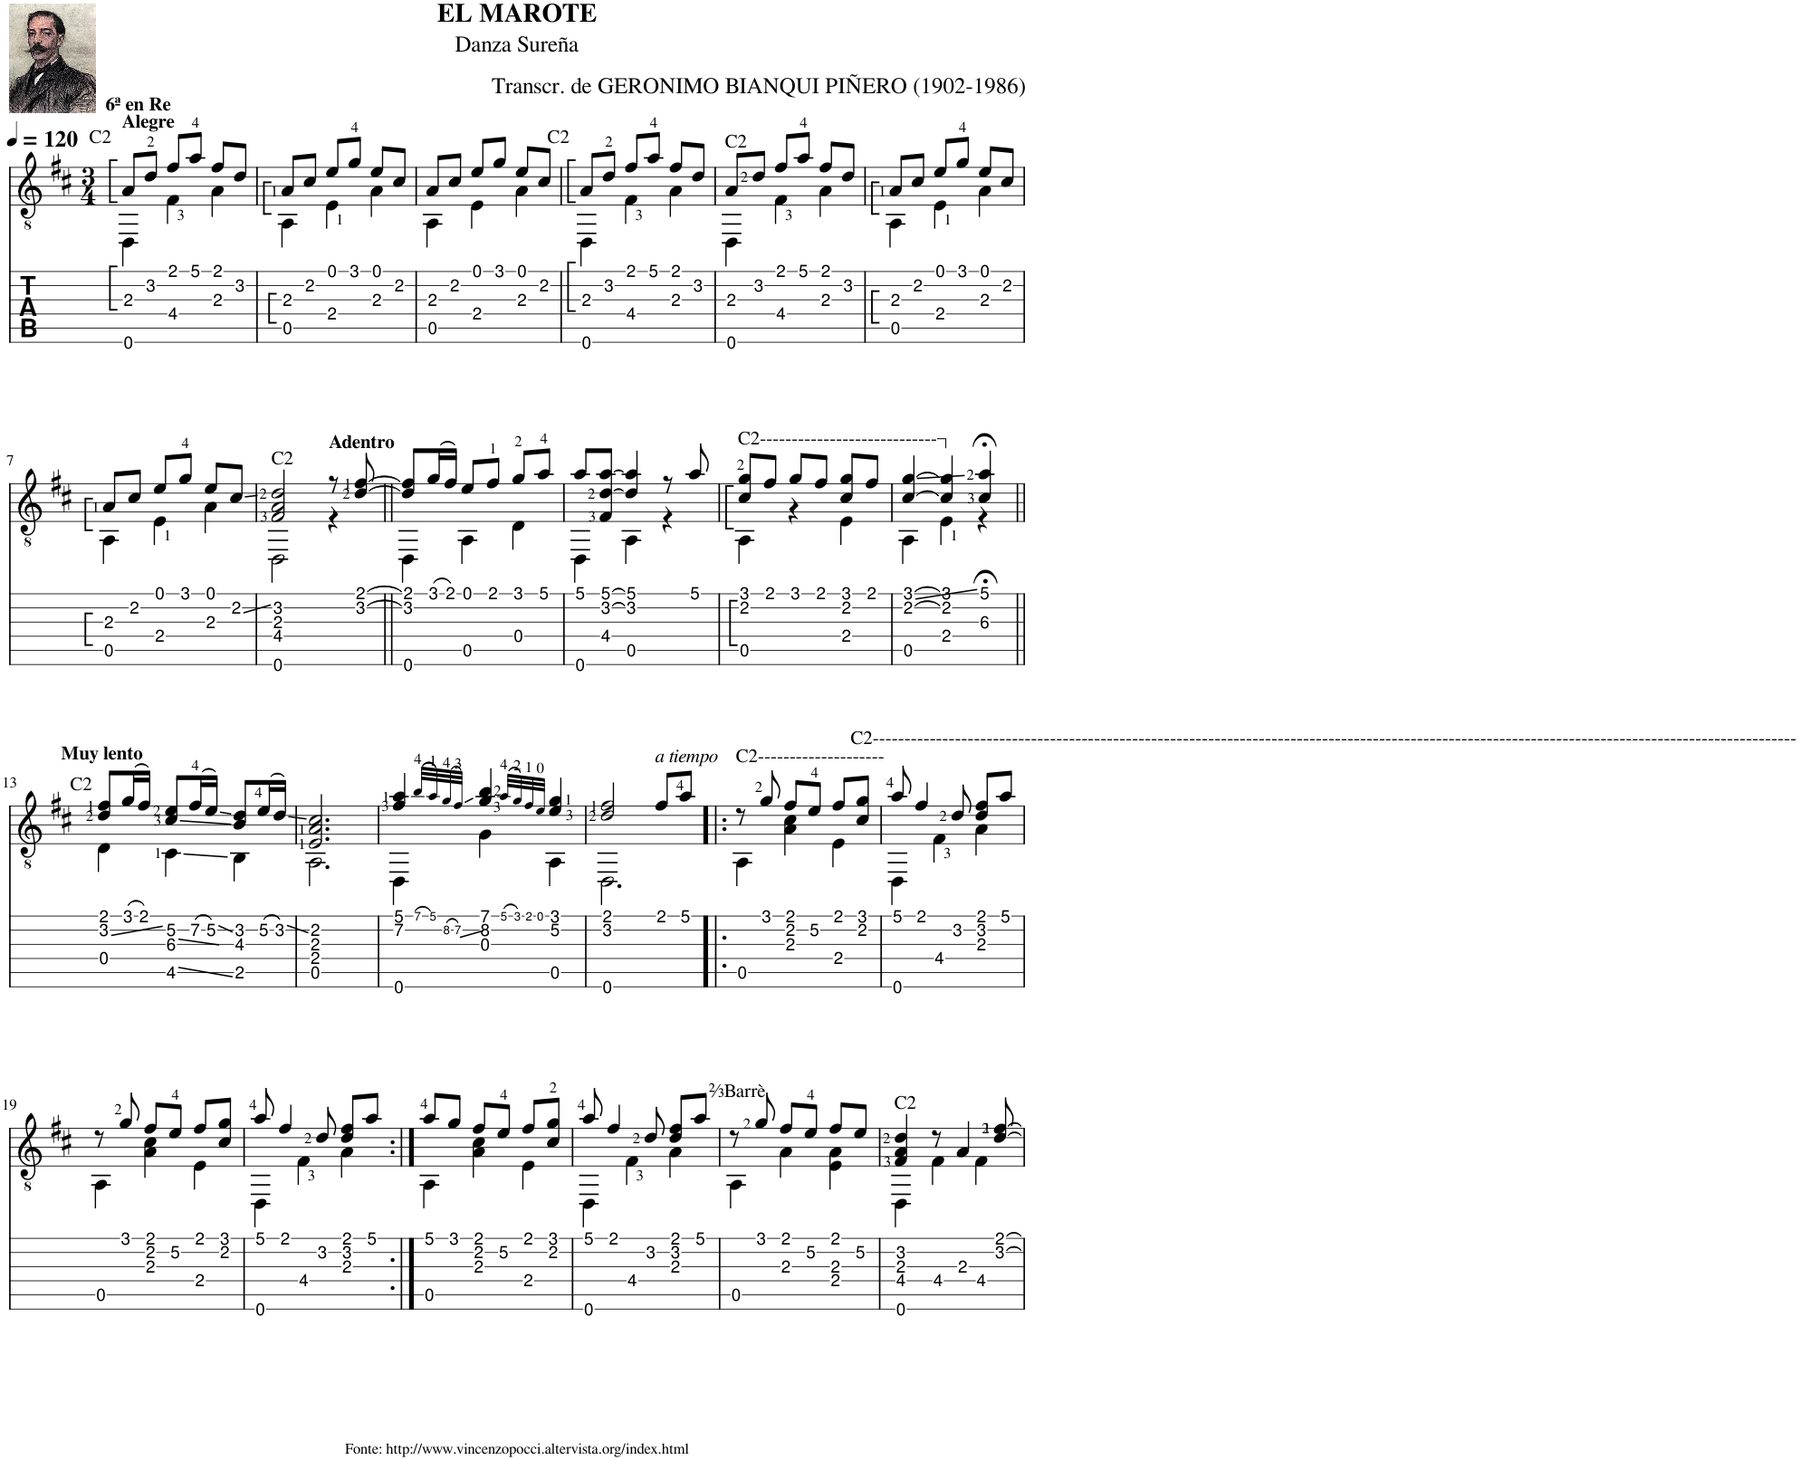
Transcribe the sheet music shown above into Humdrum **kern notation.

**kern	**kern
*part1	*part1
*staff2	*staff1
*I"Guitar	*
*I'Guit.	*
*stria6	*
*	*clefGv2
*k[f#c#]	*k[f#c#]
*M3/4	*M3/4
*MM120	*MM120
=1	=1
*^	*^
!	!	!LO:TX:a:B:t=Alegre	!
!	!	!LO:TX:a:B:t=6ª en Re	!
!	!	!LO:TX:a:t=C2	!
8AL	4DD	8A/L	4DD\
8dJ	.	8d/J	.
8f#L	4F#	8f#/L	4F#\
8aJ	.	8a/J	.
8f#L	4A	8f#/L	4A\
8dJ	.	8d/J	.
=2	=2	=2	=2
8AL	4AA	8A/L	4AA\
8c#J	.	8c#/J	.
8eL	4E	8e/L	4E\
8gJ	.	8g/J	.
8eL	4A	8e/L	4A\
8c#J	.	8c#/J	.
=3	=3	=3	=3
8AL	4AA	8A/L	4AA\
8c#J	.	8c#/J	.
8eL	4E	8e/L	4E\
8gJ	.	8g/J	.
8eL	4A	8e/L	4A\
8c#J	.	8c#/J	.
=4	=4	=4	=4
!	!	!LO:TX:a:t=C2	!
8AL	4DD	8A/L	4DD\
8dJ	.	8d/J	.
8f#L	4F#	8f#/L	4F#\
8aJ	.	8a/J	.
8f#L	4A	8f#/L	4A\
8dJ	.	8d/J	.
=5	=5	=5	=5
!	!	!LO:TX:a:t=C2	!
8AL	4DD	8A/L	4DD\
8dJ	.	8d/J	.
8f#L	4F#	8f#/L	4F#\
8aJ	.	8a/J	.
8f#L	4A	8f#/L	4A\
8dJ	.	8d/J	.
=6	=6	=6	=6
8AL	4AA	8A/L	4AA\
8c#J	.	8c#/J	.
8eL	4E	8e/L	4E\
8gJ	.	8g/J	.
8eL	4A	8e/L	4A\
8c#J	.	8c#/J	.
!!LO:LB:g=z	!!
=7	=7	=7	=7
8AL	4AA	8A/L	4AA\
8c#J	.	8c#/J	.
8eL	4E	8e/L	4E\
8gJ	.	8g/J	.
8eL	4A	8e/L	4A\
8c#J	.	8c#/J	.
=8	=8	=8	=8
!	!	!LO:TX:a:t=C2	!
2F# 2A 2d	2DD	2F#/ 2A/ 2d/	2DD\
!	!	!LO:TX:a:B:t=Adentro	!
8r	4r	8r	4r
[8d [8f#	.	[8d/ [8f#/	.
=9||	=9||	=9||	=9||
8d]\ 8f#]\L	4DD	8d/] 8f#/]L	4DD\
16gL	.	(16g/L	.
16f#JJ	.	16f#/JJ)	.
8eL	4AA	8e/L	4AA\
8f#J	.	8f#/J	.
8gL	4D	8g/L	4D\
8aJ	.	8a/J	.
=10	=10	=10	=10
8aL	4DD	8a/L	4DD\
8F#\ [8d\ [8a\J	.	8F#/ [8d/ [8a/J	.
4d] 4a]	4AA	4d/] 4a/]	4AA\
8r	4r	8r	4r
8a	.	8a/	.
=11	=11	=11	=11
!	!	!LO:TX:a:t=C2----------------------------┐	!
8c#\ 8g\L	4AA	8c#/ 8g/L	4AA\
8f#J	.	8f#/J	.
8gL	4r	8g/L	4r
8f#J	.	8f#/J	.
8c#\ 8g\L	4E	8c#/ 8g/L	4E\
8f#J	.	8f#/J	.
=12	=12	=12	=12
[4c# [4g	4AA	[4c#/ [4g/	4AA\
4c#] 4g]	4E	4c#/] 4g/]	4E\
4c#;< 4a;<	4r	4c#/;< 4a/;<	4r
!!LO:LB:g=z	!!
=13||	=13||	=13||	=13||
!	!	!LO:TX:a:B:t=Muy lento	!
!	!	!LO:TX:a:t=C2	!
8d\ 8f#\L	4D	8d/ 8f#/L	4D\
16gL	.	(16g/L	.
16f#JJ	.	16f#/JJ)	.
8c#\ 8e\L	4C#	8c#/ 8e/L	4C#\
16f#L	.	(16f#/L	.
16eJJ	.	16e/JJ)	.
8B\ 8d\L	4BB	8B/ 8d/L	4BB\
16eL	.	(16e/L	.
16dJJ	.	16d/JJ)	.
=14	=14	=14	=14
2.E 2.A 2.c#	2.AA	2.E/ 2.A/ 2.c#/	2.AA\
=15	=15	=15	=15
4f# 4a	4DD	4f#/ 4a/	4DD\
qb	.	((32qb/LLL	.
qa	.	32qa/))	.
qg	.	(32qg/	.
qf#	.	32qf#/JJJ)	.
4g 4b	4G	4g/ 4b/	4G\
qa	.	((32qa/LLL	.
qg	.	32qg/))	.
qf#	.	32qf#/	.
qe	.	32qe/JJJ	.
4e 4g	4AA	4e/ 4g/	4AA\
=16	=16	=16	=16
2d 2f#	2.DD	2d/ 2f#/	2.DD\
!	!	!LO:TX:a:i:t=a tiempo	!
8f#L	.	8f#/L	.
8aJ	.	8a/J	.
=17!|:	=17!|:	=17!|:	=17!|:
!	!	!LO:TX:a:t=C2--------------------	!
8r	4AA	8r	4AA\
8g	.	8g/	.
8f#L	4A 4c#	8f#/L	4A\ 4c#\
8eJ	.	8e/J	.
8f#L	4E	8f#/L	4E\
8c#\ 8g\J	.	8c#/ 8g/J	.
=18	=18	=18	=18
!	!	!LO:TX:a:t=C2--------------------------------------------------------------------------------------------------------------------------------------------------	!
8a	4DD	8a/	4DD\
4f#	.	4f#/	.
.	4F#	.	4F#\
8d	.	8d/	.
8d\ 8f#\L	4A	8d/ 8f#/L	4A\
8aJ	.	8a/J	.
!!LO:LB:g=z	!!
=19	=19	=19	=19
8r	4AA	8r	4AA\
8g	.	8g/	.
8f#L	4A 4c#	8f#/L	4A\ 4c#\
8eJ	.	8e/J	.
8f#L	4E	8f#/L	4E\
8c#\ 8g\J	.	8c#/ 8g/J	.
=20	=20	=20	=20
8a	4DD	8a/	4DD\
4f#	.	4f#/	.
.	4F#	.	4F#\
8d	.	8d/	.
8d\ 8f#\L	4A	8d/ 8f#/L	4A\
8aJ	.	8a/J	.
=21:|!	=21:|!	=21:|!	=21:|!
8aL	4AA	8a/L	4AA\
8gJ	.	8g/J	.
8f#L	4A 4c#	8f#/L	4A\ 4c#\
8eJ	.	8e/J	.
8f#L	4E	8f#/L	4E\
8c#\ 8g\J	.	8c#/ 8g/J	.
=22	=22	=22	=22
8a	4DD	8a/	4DD\
4f#	.	4f#/	.
.	4F#	.	4F#\
8d	.	8d/	.
8d\ 8f#\L	4A	8d/ 8f#/L	4A\
8aJ	.	8a/J	.
=23	=23	=23	=23
!	!	!LO:TX:a:t=⅔Barrè	!
8r	4AA	8r	4AA\
8g	.	8g/	.
8f#L	4A	8f#/L	4A\
8eJ	.	8e/J	.
8f#L	4E 4A	8f#/L	4E\ 4A\
8eJ	.	8e/J	.
=24	=24	=24	=24
!	!	!LO:TX:a:t=C2	!
4F# 4A 4d	4DD	4F#/ 4A/ 4d/	4DD\
8r	4F#	8r	4F#\
4A	.	4A/	.
.	4F#	.	4F#\
[8d [8f#	.	[8d/ [8f#/	.
*v	*v	*	*
*	*v	*v
=	=
*-	*-
